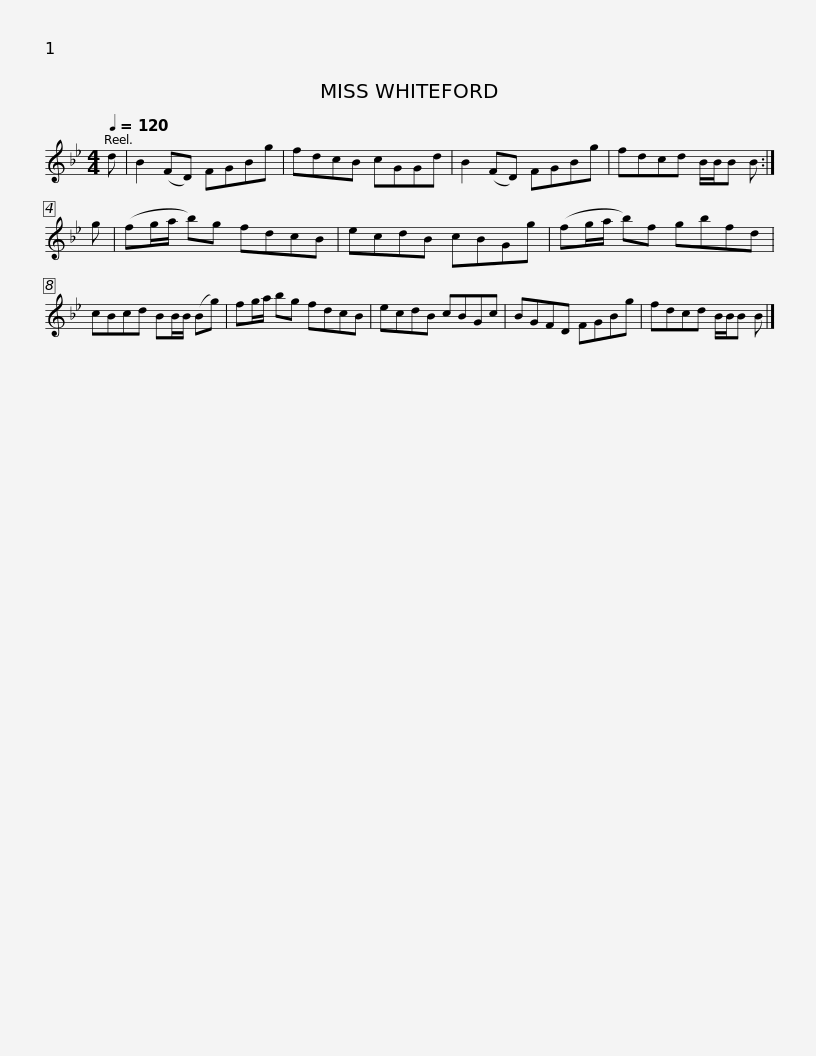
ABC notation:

X:1
L:1/8
Q:1/4=120
M:4/4
I:linebreak $
K:Bb
V:1 treble
V:1
 d | B2 (FD) FGBg | fdcB cGGd | B2 (FD) FGBg | fdcd B/B/B B :| %5
 g | (fg/a/ b)g fdcB |$ ecdB cBGg | (fg/a/ b)f gbfd | cBcd BB/B/ (Bg) | %10
 fg/a/ bg fdcB | ecdB cBGc |$ BGFD FGBg | fdcd B/B/B B |] %14
